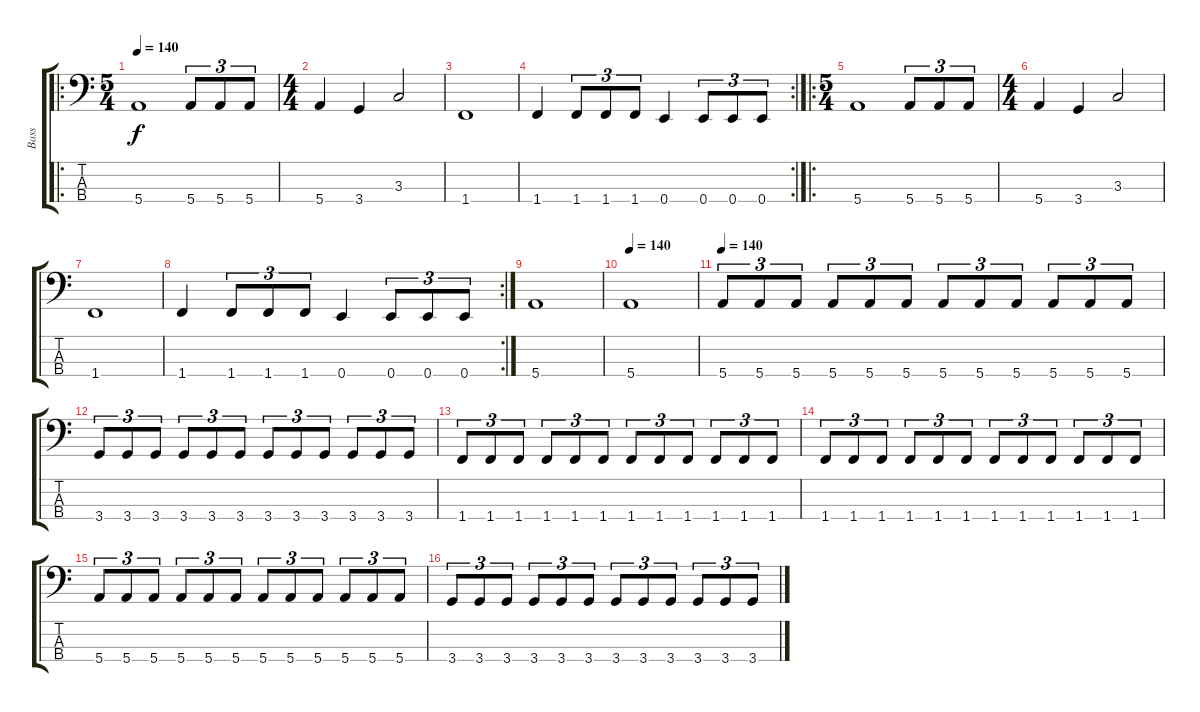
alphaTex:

\track ("Bass" "Bass") {instrument electricbasspick}
\staff {score tabs}
\tuning (G2 D2 A1 E1) {hide}
\ro
\ts (5 4)
\tempo 140
\tempo 135
\tempo 140
\clef f4
\ks c
5.4.1{dy f instrument electricbasspick} 5.4.8{tu (3 2)} 5.4.8{tu (3 2)} 5.4.8{tu (3 2)} |
\ts (4 4)
5.4.4 3.4.4 3.3.2 |
1.4.1 |
\rc 2
1.4.4 1.4.8{tu (3 2)} 1.4.8{tu (3 2)} 1.4.8{tu (3 2)} 0.4.4 0.4.8{tu (3 2)} 0.4.8{tu (3 2)} 0.4.8{tu (3 2)} |
\ro
\ts (5 4)
5.4.1 5.4.8{tu (3 2)} 5.4.8{tu (3 2)} 5.4.8{tu (3 2)} |
\ts (4 4)
5.4.4 3.4.4 3.3.2 |
1.4.1 |
\rc 2
1.4.4 1.4.8{tu (3 2)} 1.4.8{tu (3 2)} 1.4.8{tu (3 2)} 0.4.4 0.4.8{tu (3 2)} 0.4.8{tu (3 2)} 0.4.8{tu (3 2)} |
5.4.1 |
\tempo 140
5.4.1 |
\tempo 140
5.4.8{tu (3 2)} 5.4.8{tu (3 2)} 5.4.8{tu (3 2)} 5.4.8{tu (3 2)} 5.4.8{tu (3 2)} 5.4.8{tu (3 2)} 5.4.8{tu (3 2)} 5.4.8{tu (3 2)} 5.4.8{tu (3 2)} 5.4.8{tu (3 2)} 5.4.8{tu (3 2)} 5.4.8{tu (3 2)} |
3.4.8{tu (3 2)} 3.4.8{tu (3 2)} 3.4.8{tu (3 2)} 3.4.8{tu (3 2)} 3.4.8{tu (3 2)} 3.4.8{tu (3 2)} 3.4.8{tu (3 2)} 3.4.8{tu (3 2)} 3.4.8{tu (3 2)} 3.4.8{tu (3 2)} 3.4.8{tu (3 2)} 3.4.8{tu (3 2)} |
1.4.8{tu (3 2)} 1.4.8{tu (3 2)} 1.4.8{tu (3 2)} 1.4.8{tu (3 2)} 1.4.8{tu (3 2)} 1.4.8{tu (3 2)} 1.4.8{tu (3 2)} 1.4.8{tu (3 2)} 1.4.8{tu (3 2)} 1.4.8{tu (3 2)} 1.4.8{tu (3 2)} 1.4.8{tu (3 2)} |
1.4.8{tu (3 2)} 1.4.8{tu (3 2)} 1.4.8{tu (3 2)} 1.4.8{tu (3 2)} 1.4.8{tu (3 2)} 1.4.8{tu (3 2)} 1.4.8{tu (3 2)} 1.4.8{tu (3 2)} 1.4.8{tu (3 2)} 1.4.8{tu (3 2)} 1.4.8{tu (3 2)} 1.4.8{tu (3 2)} |
5.4.8{tu (3 2)} 5.4.8{tu (3 2)} 5.4.8{tu (3 2)} 5.4.8{tu (3 2)} 5.4.8{tu (3 2)} 5.4.8{tu (3 2)} 5.4.8{tu (3 2)} 5.4.8{tu (3 2)} 5.4.8{tu (3 2)} 5.4.8{tu (3 2)} 5.4.8{tu (3 2)} 5.4.8{tu (3 2)} |
3.4.8{tu (3 2)} 3.4.8{tu (3 2)} 3.4.8{tu (3 2)} 3.4.8{tu (3 2)} 3.4.8{tu (3 2)} 3.4.8{tu (3 2)} 3.4.8{tu (3 2)} 3.4.8{tu (3 2)} 3.4.8{tu (3 2)} 3.4.8{tu (3 2)} 3.4.8{tu (3 2)} 3.4.8{tu (3 2)}
